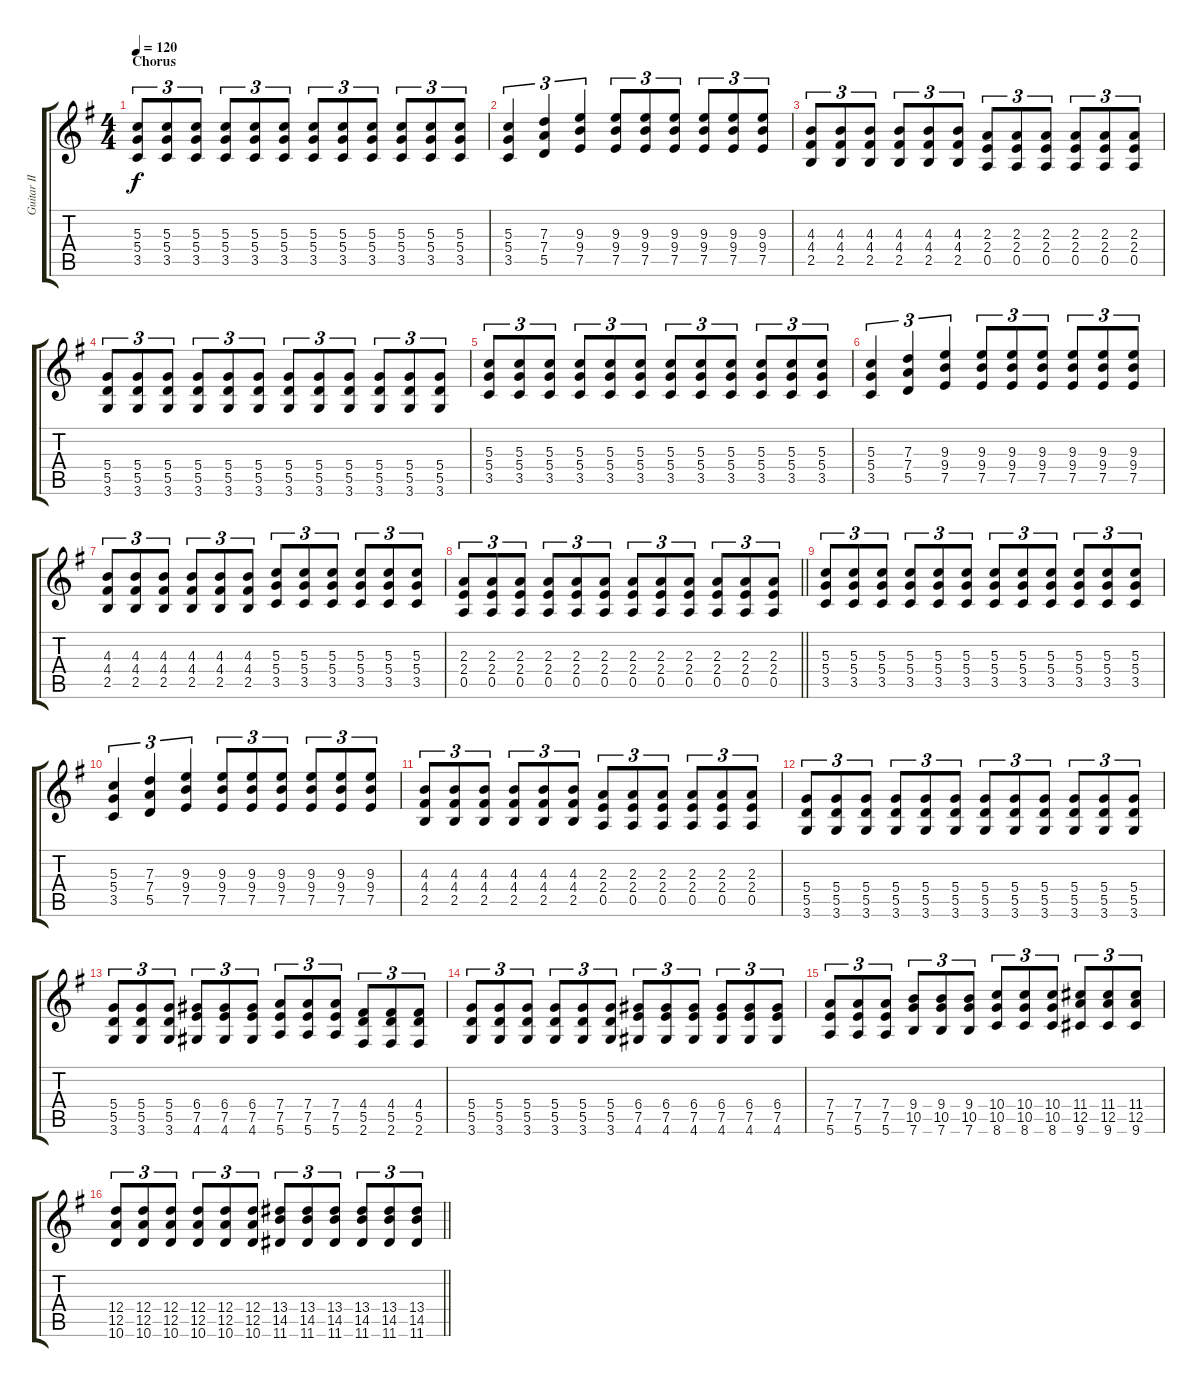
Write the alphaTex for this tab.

\track ("Guitar II" "Guitar II") {instrument distortionguitar}
\staff {score tabs}
\tuning (E4 B3 G3 D3 A2 E2) {hide}
\ts (4 4)
\section ("" "Chorus")
\tempo 120
\clef g2
\ks eminor
(5.3 5.4 3.5).8{tu (3 2) dy f volume 12} (5.3 5.4 3.5).8{tu (3 2)} (5.3 5.4 3.5).8{tu (3 2)} (5.3 5.4 3.5).8{tu (3 2)} (5.3 5.4 3.5).8{tu (3 2)} (5.3 5.4 3.5).8{tu (3 2)} (5.3 5.4 3.5).8{tu (3 2)} (5.3 5.4 3.5).8{tu (3 2)} (5.3 5.4 3.5).8{tu (3 2)} (5.3 5.4 3.5).8{tu (3 2)} (5.3 5.4 3.5).8{tu (3 2)} (5.3 5.4 3.5).8{tu (3 2)} |
(5.3 5.4 3.5).4{tu (3 2)} (7.3 7.4 5.5).4{tu (3 2)} (9.3 9.4 7.5).4{tu (3 2)} (9.3 9.4 7.5).8{tu (3 2)} (9.3 9.4 7.5).8{tu (3 2)} (9.3 9.4 7.5).8{tu (3 2)} (9.3 9.4 7.5).8{tu (3 2)} (9.3 9.4 7.5).8{tu (3 2)} (9.3 9.4 7.5).8{tu (3 2)} |
(4.3 4.4 2.5).8{tu (3 2)} (4.3 4.4 2.5).8{tu (3 2)} (4.3 4.4 2.5).8{tu (3 2)} (4.3 4.4 2.5).8{tu (3 2)} (4.3 4.4 2.5).8{tu (3 2)} (4.3 4.4 2.5).8{tu (3 2)} (2.3 2.4 0.5).8{tu (3 2)} (2.3 2.4 0.5).8{tu (3 2)} (2.3 2.4 0.5).8{tu (3 2)} (2.3 2.4 0.5).8{tu (3 2)} (2.3 2.4 0.5).8{tu (3 2)} (2.3 2.4 0.5).8{tu (3 2)} |
(5.4 5.5 3.6).8{tu (3 2)} (5.4 5.5 3.6).8{tu (3 2)} (5.4 5.5 3.6).8{tu (3 2)} (5.4 5.5 3.6).8{tu (3 2)} (5.4 5.5 3.6).8{tu (3 2)} (5.4 5.5 3.6).8{tu (3 2)} (5.4 5.5 3.6).8{tu (3 2)} (5.4 5.5 3.6).8{tu (3 2)} (5.4 5.5 3.6).8{tu (3 2)} (5.4 5.5 3.6).8{tu (3 2)} (5.4 5.5 3.6).8{tu (3 2)} (5.4 5.5 3.6).8{tu (3 2)} |
(5.3 5.4 3.5).8{tu (3 2)} (5.3 5.4 3.5).8{tu (3 2)} (5.3 5.4 3.5).8{tu (3 2)} (5.3 5.4 3.5).8{tu (3 2)} (5.3 5.4 3.5).8{tu (3 2)} (5.3 5.4 3.5).8{tu (3 2)} (5.3 5.4 3.5).8{tu (3 2)} (5.3 5.4 3.5).8{tu (3 2)} (5.3 5.4 3.5).8{tu (3 2)} (5.3 5.4 3.5).8{tu (3 2)} (5.3 5.4 3.5).8{tu (3 2)} (5.3 5.4 3.5).8{tu (3 2)} |
(5.3 5.4 3.5).4{tu (3 2)} (7.3 7.4 5.5).4{tu (3 2)} (9.3 9.4 7.5).4{tu (3 2)} (9.3 9.4 7.5).8{tu (3 2)} (9.3 9.4 7.5).8{tu (3 2)} (9.3 9.4 7.5).8{tu (3 2)} (9.3 9.4 7.5).8{tu (3 2)} (9.3 9.4 7.5).8{tu (3 2)} (9.3 9.4 7.5).8{tu (3 2)} |
(4.3 4.4 2.5).8{tu (3 2)} (4.3 4.4 2.5).8{tu (3 2)} (4.3 4.4 2.5).8{tu (3 2)} (4.3 4.4 2.5).8{tu (3 2)} (4.3 4.4 2.5).8{tu (3 2)} (4.3 4.4 2.5).8{tu (3 2)} (5.3 5.4 3.5).8{tu (3 2)} (5.3 5.4 3.5).8{tu (3 2)} (5.3 5.4 3.5).8{tu (3 2)} (5.3 5.4 3.5).8{tu (3 2)} (5.3 5.4 3.5).8{tu (3 2)} (5.3 5.4 3.5).8{tu (3 2)} |
\barLineRight lightlight
(2.3 2.4 0.5).8{tu (3 2)} (2.3 2.4 0.5).8{tu (3 2)} (2.3 2.4 0.5).8{tu (3 2)} (2.3 2.4 0.5).8{tu (3 2)} (2.3 2.4 0.5).8{tu (3 2)} (2.3 2.4 0.5).8{tu (3 2)} (2.3 2.4 0.5).8{tu (3 2)} (2.3 2.4 0.5).8{tu (3 2)} (2.3 2.4 0.5).8{tu (3 2)} (2.3 2.4 0.5).8{tu (3 2)} (2.3 2.4 0.5).8{tu (3 2)} (2.3 2.4 0.5).8{tu (3 2)} |
(5.3 5.4 3.5).8{tu (3 2)} (5.3 5.4 3.5).8{tu (3 2)} (5.3 5.4 3.5).8{tu (3 2)} (5.3 5.4 3.5).8{tu (3 2)} (5.3 5.4 3.5).8{tu (3 2)} (5.3 5.4 3.5).8{tu (3 2)} (5.3 5.4 3.5).8{tu (3 2)} (5.3 5.4 3.5).8{tu (3 2)} (5.3 5.4 3.5).8{tu (3 2)} (5.3 5.4 3.5).8{tu (3 2)} (5.3 5.4 3.5).8{tu (3 2)} (5.3 5.4 3.5).8{tu (3 2)} |
(5.3 5.4 3.5).4{tu (3 2)} (7.3 7.4 5.5).4{tu (3 2)} (9.3 9.4 7.5).4{tu (3 2)} (9.3 9.4 7.5).8{tu (3 2)} (9.3 9.4 7.5).8{tu (3 2)} (9.3 9.4 7.5).8{tu (3 2)} (9.3 9.4 7.5).8{tu (3 2)} (9.3 9.4 7.5).8{tu (3 2)} (9.3 9.4 7.5).8{tu (3 2)} |
(4.3 4.4 2.5).8{tu (3 2)} (4.3 4.4 2.5).8{tu (3 2)} (4.3 4.4 2.5).8{tu (3 2)} (4.3 4.4 2.5).8{tu (3 2)} (4.3 4.4 2.5).8{tu (3 2)} (4.3 4.4 2.5).8{tu (3 2)} (2.3 2.4 0.5).8{tu (3 2)} (2.3 2.4 0.5).8{tu (3 2)} (2.3 2.4 0.5).8{tu (3 2)} (2.3 2.4 0.5).8{tu (3 2)} (2.3 2.4 0.5).8{tu (3 2)} (2.3 2.4 0.5).8{tu (3 2)} |
(5.4 5.5 3.6).8{tu (3 2)} (5.4 5.5 3.6).8{tu (3 2)} (5.4 5.5 3.6).8{tu (3 2)} (5.4 5.5 3.6).8{tu (3 2)} (5.4 5.5 3.6).8{tu (3 2)} (5.4 5.5 3.6).8{tu (3 2)} (5.4 5.5 3.6).8{tu (3 2)} (5.4 5.5 3.6).8{tu (3 2)} (5.4 5.5 3.6).8{tu (3 2)} (5.4 5.5 3.6).8{tu (3 2)} (5.4 5.5 3.6).8{tu (3 2)} (5.4 5.5 3.6).8{tu (3 2)} |
(5.4 5.5 3.6).8{tu (3 2)} (5.4 5.5 3.6).8{tu (3 2)} (5.4 5.5 3.6).8{tu (3 2)} (6.4 7.5 4.6).8{tu (3 2)} (6.4 7.5 4.6).8{tu (3 2)} (6.4 7.5 4.6).8{tu (3 2)} (7.4 7.5 5.6).8{tu (3 2)} (7.4 7.5 5.6).8{tu (3 2)} (7.4 7.5 5.6).8{tu (3 2)} (4.4 5.5 2.6).8{tu (3 2)} (4.4 5.5 2.6).8{tu (3 2)} (4.4 5.5 2.6).8{tu (3 2)} |
(5.4 5.5 3.6).8{tu (3 2)} (5.4 5.5 3.6).8{tu (3 2)} (5.4 5.5 3.6).8{tu (3 2)} (5.4 5.5 3.6).8{tu (3 2)} (5.4 5.5 3.6).8{tu (3 2)} (5.4 5.5 3.6).8{tu (3 2)} (6.4 7.5 4.6).8{tu (3 2)} (6.4 7.5 4.6).8{tu (3 2)} (6.4 7.5 4.6).8{tu (3 2)} (6.4 7.5 4.6).8{tu (3 2)} (6.4 7.5 4.6).8{tu (3 2)} (6.4 7.5 4.6).8{tu (3 2)} |
(7.4 7.5 5.6).8{tu (3 2)} (7.4 7.5 5.6).8{tu (3 2)} (7.4 7.5 5.6).8{tu (3 2)} (9.4 10.5 7.6).8{tu (3 2)} (9.4 10.5 7.6).8{tu (3 2)} (9.4 10.5 7.6).8{tu (3 2)} (10.4 10.5 8.6).8{tu (3 2)} (10.4 10.5 8.6).8{tu (3 2)} (10.4 10.5 8.6).8{tu (3 2)} (11.4 12.5 9.6).8{tu (3 2)} (11.4 12.5 9.6).8{tu (3 2)} (11.4 12.5 9.6).8{tu (3 2)} |
\barLineRight lightlight
(12.4 12.5 10.6).8{tu (3 2)} (12.4 12.5 10.6).8{tu (3 2)} (12.4 12.5 10.6).8{tu (3 2)} (12.4 12.5 10.6).8{tu (3 2)} (12.4 12.5 10.6).8{tu (3 2)} (12.4 12.5 10.6).8{tu (3 2)} (13.4 14.5 11.6).8{tu (3 2)} (13.4 14.5 11.6).8{tu (3 2)} (13.4 14.5 11.6).8{tu (3 2)} (13.4 14.5 11.6).8{tu (3 2)} (13.4 14.5 11.6).8{tu (3 2)} (13.4 14.5 11.6).8{tu (3 2)}
